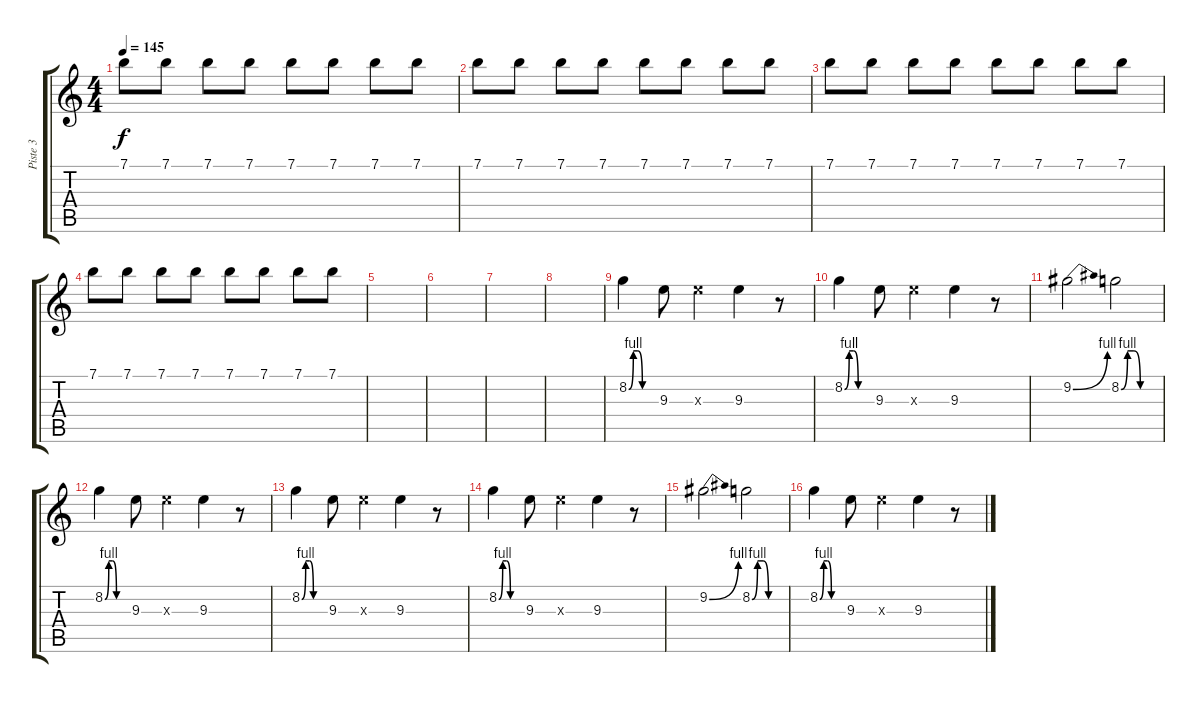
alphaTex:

\track ("Piste 3" "Piste 3") {instrument distortionguitar}
\staff {score tabs}
\tuning (E4 B3 G3 D3 A2 E2) {hide}
\ts (4 4)
\tempo 145
\clef g2
\ks c
7.1.8{dy f} 7.1.8 7.1.8 7.1.8 7.1.8 7.1.8 7.1.8 7.1.8 |
7.1.8 7.1.8 7.1.8 7.1.8 7.1.8 7.1.8 7.1.8 7.1.8 |
7.1.8 7.1.8 7.1.8 7.1.8 7.1.8 7.1.8 7.1.8 7.1.8 |
7.1.8 7.1.8 7.1.8 7.1.8 7.1.8 7.1.8 7.1.8 7.1.8 |
|
|
|
|
8.2{be (custom 0 0 10 4 20 4 30 0 60 0)}.4 9.3.8 9.3{x}.4 9.3.4 r.8 |
8.2{be (custom 0 0 10 4 20 4 30 0 60 0)}.4 9.3.8 9.3{x}.4 9.3.4 r.8 |
9.2{be (bend 0 0 60 4)}.2 8.2{be (custom 0 0 10 4 20 4 30 0 45 0 60 0)}.2 |
8.2{be (custom 0 0 10 4 20 4 30 0 60 0)}.4 9.3.8 9.3{x}.4 9.3.4 r.8 |
8.2{be (custom 0 0 10 4 20 4 30 0 60 0)}.4 9.3.8 9.3{x}.4 9.3.4 r.8 |
8.2{be (custom 0 0 10 4 20 4 30 0 60 0)}.4 9.3.8 9.3{x}.4 9.3.4 r.8 |
9.2{be (bend 0 0 60 4)}.2 8.2{be (custom 0 0 10 4 20 4 30 0 45 0 60 0)}.2 |
8.2{be (custom 0 0 10 4 20 4 30 0 60 0)}.4 9.3.8 9.3{x}.4 9.3.4 r.8
